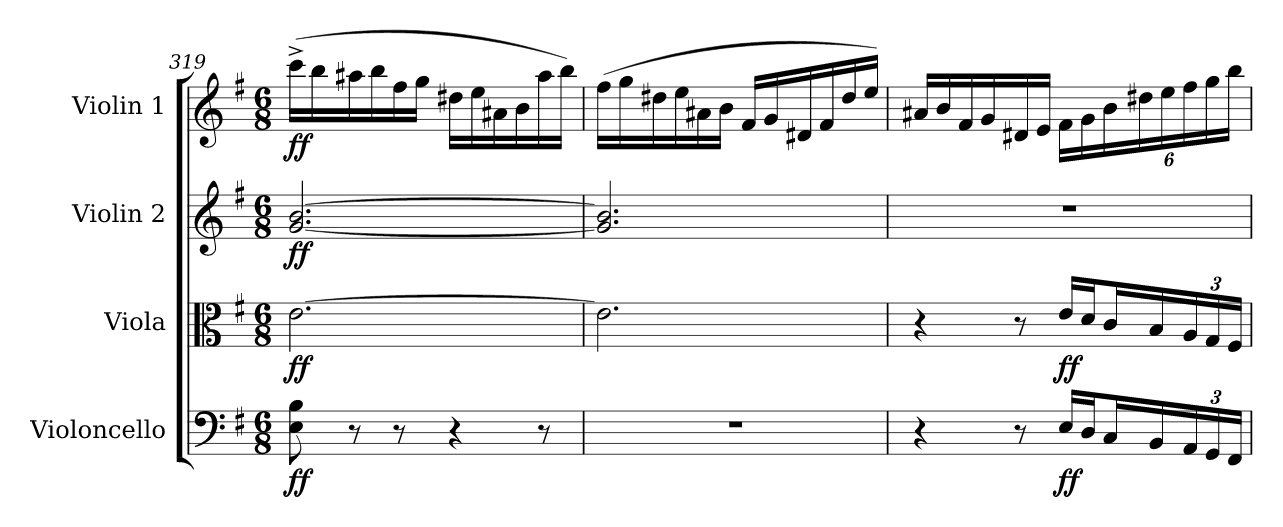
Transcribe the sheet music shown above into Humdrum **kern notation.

**kern	**dynam	**kern	**dynam	**kern	**dynam	**kern	**dynam
*part4	*part4	*part3	*part3	*part2	*part2	*part1	*part1
*staff4	*staff4	*staff3	*staff3	*staff2	*staff2	*staff1	*staff1
*I"Violoncello	*	*I"Viola	*	*I"Violin 2	*	*I"Violin 1	*
*I'Vc	*	*I'Vla	*	*I'Vln	*	*I'Vln	*
*clefF4	*	*clefC3	*	*clefG2	*	*clefG2	*
*k[f#]	*	*k[f#]	*	*k[f#]	*	*k[f#]	*
*M6/8	*	*M6/8	*	*M6/8	*	*M6/8	*
=319	=319	=319	=319	=319	=319	=319	=319
!	!LO:DY:b	!	!LO:DY:b	!	!LO:DY:b	!	!LO:DY:b
8E\ 8B\	ff	[2.e\	ff	[2.g/ [2.b/	ff	(16ccc^\LL	ff
.	.	.	.	.	.	16bb\	.
8r	.	.	.	.	.	16aa#X\	.
.	.	.	.	.	.	16bb\	.
8r	.	.	.	.	.	16ff#\	.
.	.	.	.	.	.	16gg\JJ	.
4r	.	.	.	.	.	16dd#X\LL	.
.	.	.	.	.	.	16ee\	.
.	.	.	.	.	.	16a#X\	.
.	.	.	.	.	.	16b\	.
8r	.	.	.	.	.	16aa#\	.
.	.	.	.	.	.	16bb\JJ)	.
!!LO:LB:g=z
=320	=320	=320	=320	=320	=320	=320	=320
2.r	.	2.e\]	.	2.g/] 2.b/]	.	(16ff#\LL	.
.	.	.	.	.	.	16gg\	.
.	.	.	.	.	.	16dd#X\	.
.	.	.	.	.	.	16ee\	.
.	.	.	.	.	.	16a#X\	.
.	.	.	.	.	.	16b\JJ	.
.	.	.	.	.	.	16f#/LL	.
.	.	.	.	.	.	16g/	.
.	.	.	.	.	.	16d#X/	.
.	.	.	.	.	.	16f#/	.
.	.	.	.	.	.	16dd#/	.
.	.	.	.	.	.	16ee/JJ)	.
!!LO:LB:g=z
=321	=321	=321	=321	=321	=321	=321	=321
4r	.	4r	.	2.r	.	16a#X/LL	.
.	.	.	.	.	.	16b/	.
.	.	.	.	.	.	16f#/	.
.	.	.	.	.	.	16g/	.
8r	.	8r	.	.	.	16d#X/	.
.	.	.	.	.	.	16e/JJ	.
!	!LO:DY:b	!	!LO:DY:b	!	!	!	!
16E/LL	ff	16e/LL	ff	.	.	16f#\LL	.
16D/J	.	16d/J	.	.	.	16g\	.
*	*	*	*	*	*	*Xbrackettup	*
16C/L	.	16c/L	.	.	.	24b\	.
.	.	.	.	.	.	24dd#X\	.
16BB/	.	16B/	.	.	.	.	.
.	.	.	.	.	.	24ee\	.
*Xbrackettup	*	*Xbrackettup	*	*	*	*	*
24AA/	.	24A/	.	.	.	24ff#\	.
24GG/	.	24G/	.	.	.	24gg\	.
24FF#/JJ	.	24F#/JJ	.	.	.	24bb\JJ	.
=	=	=	=	=	=	=	=
*-	*-	*-	*-	*-	*-	*-	*-
